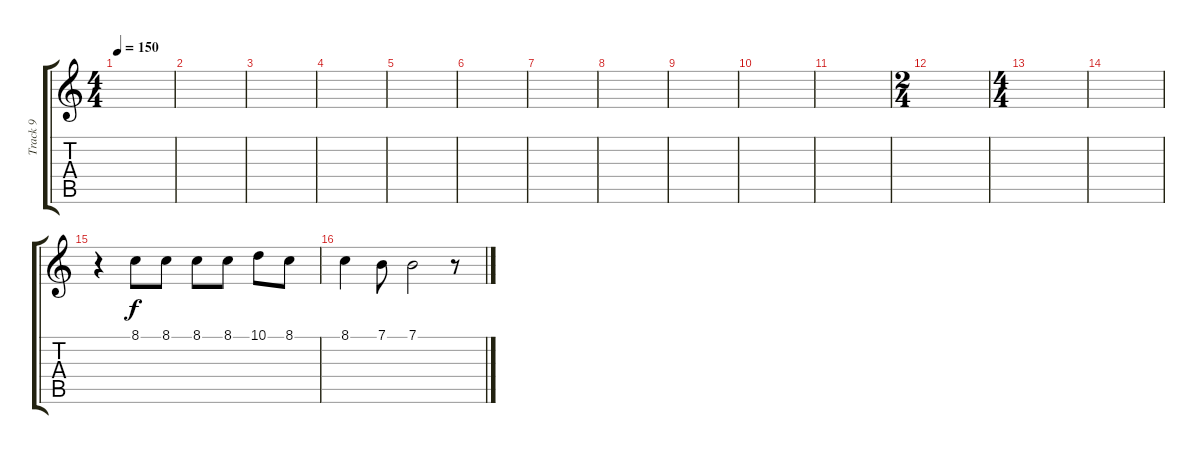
\track ("Track 9" "Track 9") {instrument flute}
\staff {score tabs}
\tuning (E4 B3 G3 D3 A2 E2) {hide}
\ts (4 4)
\tempo 150
\clef g2
\ks c
|
|
|
|
|
|
|
|
|
|
|
\ts (2 4)
|
\ts (4 4)
|
|
r.4 8.1.8 8.1.8 8.1.8 8.1.8 10.1.8 8.1.8 |
8.1.4 7.1.8 7.1.2 r.8
